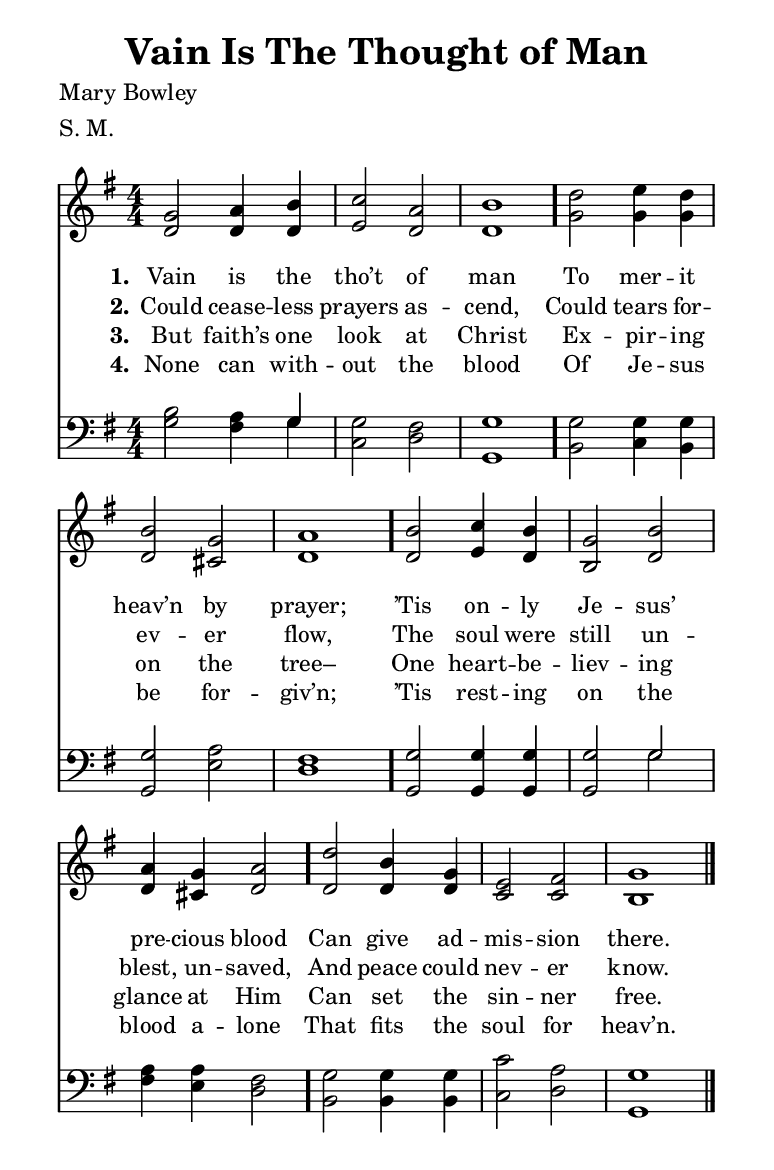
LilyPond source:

\include "common/global.ily"
\paper {
  \include "common/paper.ily"
  ragged-bottom = ##t
  ragged-last-bottom = ##t
  systems-per-page = ##f
}

\header{
  %gospel
  hymnnumber = "50"
  title = "Vain Is The Thought of Man"
  tunename = "Moreland"
  meter = "S. M."
  poet = "Mary Bowley"
  composer = ""
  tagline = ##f
}

% for fermata in MIDI
ta = { \tempo 4=110 }
tb = { \tempo 4=55  }

patternAA = { c2 c4 c4 | c2 c2 | c1 }
patternAB = { c2 c4 c4 | c2 c2 | c4 c4 c2 }

global = {
  \include "common/overrides.ily"
  \override Staff.TimeSignature.style = #'numbered
  \time 4/4
  \override Score.MetronomeMark.transparent = ##t % hide all fermata changes too
  \ta
  \key g \major
  \autoBeamOff
}

notesSoprano = {
\global
\relative c'' {

  \changePitch \patternAA { g a b | c a | b }
  \changePitch \patternAA { d e d | b g | a }
  \changePitch \patternAB { b c b | g b | a g a }
  \changePitch \patternAA { d b g | e fis | g }

  \bar "|."

}
}

notesAlto = {
\global
\relative e' {

  \changePitch \patternAA { d d d | e d | d }
  \changePitch \patternAA { g g g | d cis | d }
  \changePitch \patternAB { d e d | b d | d cis d }
  \changePitch \patternAA { d d d | c c | b }

}
}

notesTenor = {
\global
\relative a {

  \changePitch \patternAA { b a g | g fis | g }
  \changePitch \patternAA { g g g | g a | fis }
  \changePitch \patternAB { g g g | g g | a a fis }
  \changePitch \patternAA { g g g | c a | g }

}
}

notesBass = {
\global
\relative f {

  \changePitch \patternAA { g fis g | c, d | g, }
  \changePitch \patternAA { b c b | g e' | d }
  \changePitch \patternAB { g, g g | g g' | fis e d }
  \changePitch \patternAA { b b b | c d | g, }

}
}

wordsA = \lyricmode {
\set stanza = "1."

Vain is the tho’t of man \bar "."
To mer -- it heav’n by prayer; \bar "."
’Tis on -- ly Je -- sus’ pre -- cious blood \bar "."
Can give ad -- mis -- sion there. \bar "."

}

wordsB = \lyricmode {
\set stanza = "2."

Could cease -- less prayers as -- cend,
Could tears for -- ev -- er flow,
The soul were still un -- blest, un -- saved,
And peace could nev -- er know.

}

wordsC = \lyricmode {
\set stanza = "3."

But faith’s one look at Christ
Ex -- pir -- ing on the tree–
One heart -- be -- liev -- ing glance at Him
Can set the sin -- ner free.

}

wordsD = \lyricmode {
\set stanza = "4."

None can with -- out the blood
Of Je -- sus be for -- giv’n;
’Tis rest -- ing on the blood a -- lone
That fits the soul for heav’n.

}

\score {
  \context ChoirStaff <<
    \context Staff = upper <<
      \set Staff.autoBeaming = ##f
      \set ChoirStaff.systemStartDelimiter = #'SystemStartBar
      \set ChoirStaff.printPartCombineTexts = ##f
      \partcombine #'(2 . 9) \notesSoprano \notesAlto
      \context NullVoice = sopranos { \voiceOne << \notesSoprano >> }
      \context NullVoice = altos { \voiceTwo << \notesAlto >> }
      \context Lyrics = one   \lyricsto sopranos \wordsA
      \context Lyrics = two   \lyricsto sopranos \wordsB
      \context Lyrics = three \lyricsto sopranos \wordsC
      \context Lyrics = four  \lyricsto sopranos \wordsD
    >>
    \context Staff = men <<
      \set Staff.autoBeaming = ##f
      \clef bass
      \set ChoirStaff.printPartCombineTexts = ##f
      \partcombine #'(2 . 9) \notesTenor \notesBass
      \context NullVoice = tenors { \voiceOne << \notesTenor >> }
      \context NullVoice = basses { \voiceTwo << \notesBass >> }
    >>
  >>
  \layout {
    \include "common/layout.ily"
  }
  \midi{
    \include "common/midi.ily"
  }
}

\version "2.19.49"  % necessary for upgrading to future LilyPond versions.

% vi:set et ts=2 sw=2 ai nocindent syntax=lilypond:
